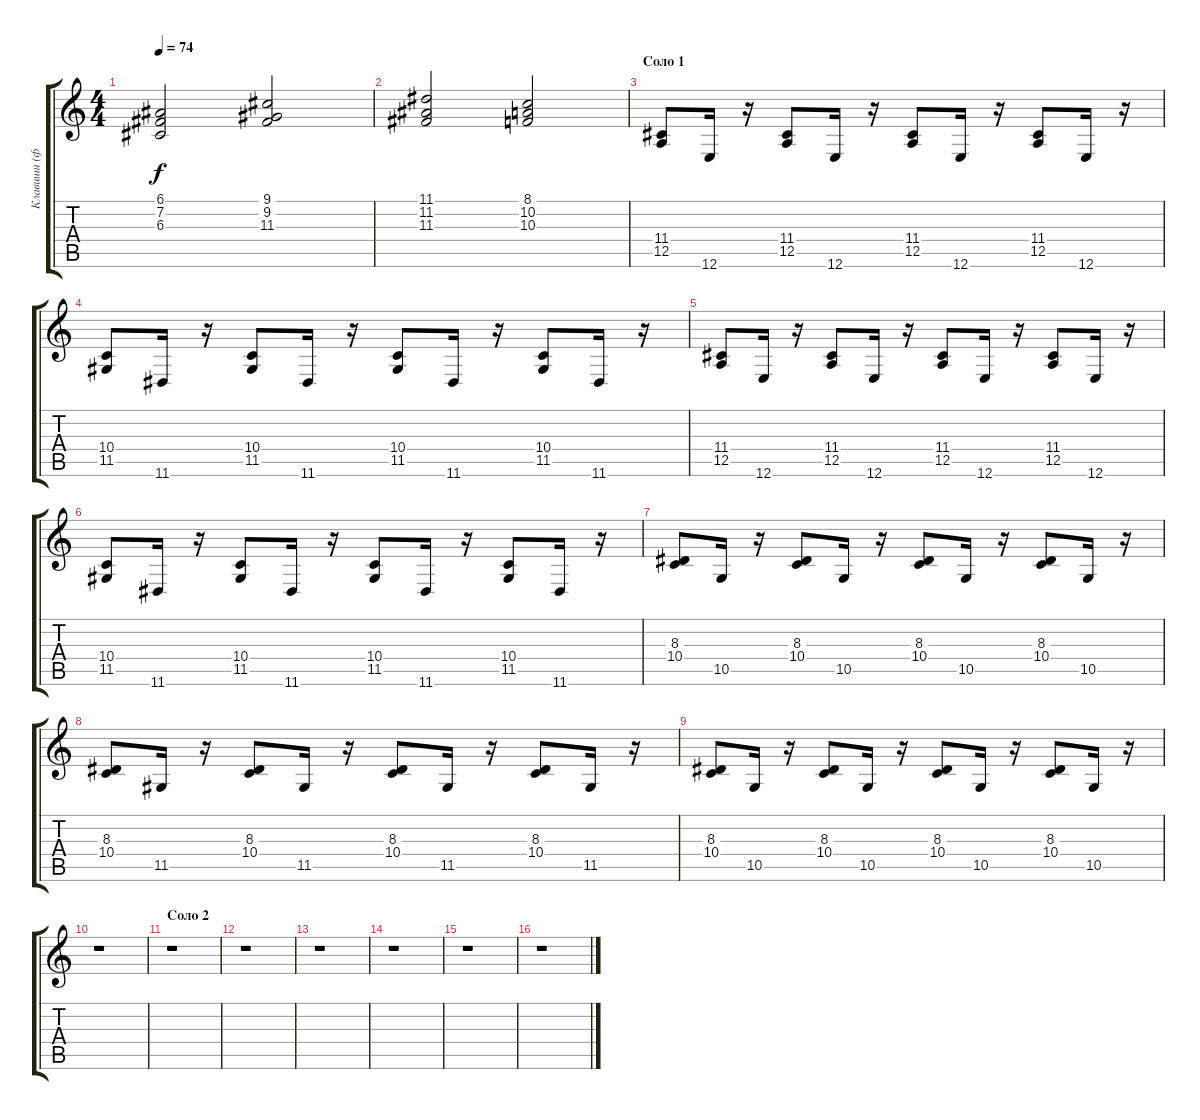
\track ("Клавиши (фон)" "Клавиши (ф") {instrument stringensemble2}
\staff {score tabs}
\tuning (E4 B3 G3 D3 A2 E2) {hide}
\ts (4 4)
\tempo 74
\clef g2
\ks c
(6.1 7.2 6.3).2{dy f} (9.1 9.2 11.3).2 |
(11.1 11.2 11.3).2 (8.1 10.2 10.3).2 |
\section ("" "Соло 1")
(11.4 12.5).8 12.6.16 r.16 (11.4 12.5).8 12.6.16 r.16 (11.4 12.5).8 12.6.16 r.16 (11.4 12.5).8 12.6.16 r.16 |
(10.4 11.5).8 11.6.16 r.16 (10.4 11.5).8 11.6.16 r.16 (10.4 11.5).8 11.6.16 r.16 (10.4 11.5).8 11.6.16 r.16 |
(11.4 12.5).8 12.6.16 r.16 (11.4 12.5).8 12.6.16 r.16 (11.4 12.5).8 12.6.16 r.16 (11.4 12.5).8 12.6.16 r.16 |
(10.4 11.5).8 11.6.16 r.16 (10.4 11.5).8 11.6.16 r.16 (10.4 11.5).8 11.6.16 r.16 (10.4 11.5).8 11.6.16 r.16 |
(8.3 10.4).8 10.5.16 r.16 (8.3 10.4).8 10.5.16 r.16 (8.3 10.4).8 10.5.16 r.16 (8.3 10.4).8 10.5.16 r.16 |
(8.3 10.4).8 11.5.16 r.16 (8.3 10.4).8 11.5.16 r.16 (8.3 10.4).8 11.5.16 r.16 (8.3 10.4).8 11.5.16 r.16 |
(8.3 10.4).8 10.5.16 r.16 (8.3 10.4).8 10.5.16 r.16 (8.3 10.4).8 10.5.16 r.16 (8.3 10.4).8 10.5.16 r.16 |
r.1 |
\section ("" "Соло 2")
r.1 |
r.1 |
r.1 |
r.1 |
r.1 |
r.1
